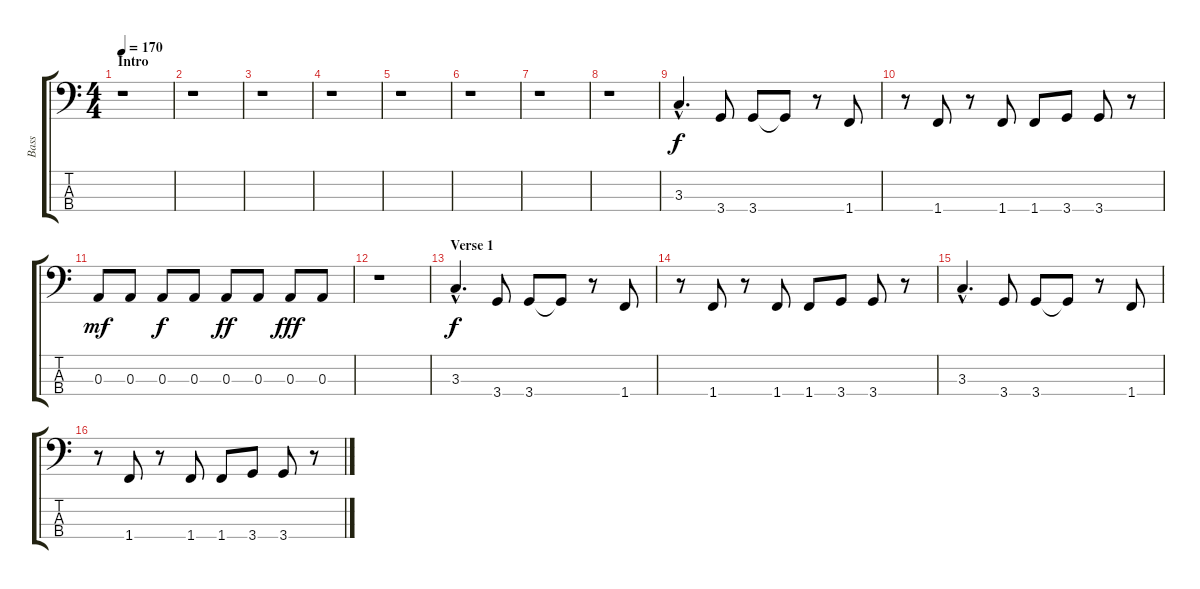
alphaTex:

\track ("Bass" "Bass") {instrument electricbassfinger}
\staff {score tabs}
\tuning (G2 D2 A1 E1) {hide}
\ts (4 4)
\section ("" "Intro")
\tempo 170
\clef f4
\ks c
r.1{dy f instrument electricbassfinger} |
r.1 |
r.1 |
r.1 |
r.1 |
r.1 |
r.1 |
r.1 |
3.3{hac}.4{d} 3.4.8 3.4.8 3.4{t}.8 r.8 1.4.8 |
r.8 1.4.8 r.8 1.4.8 1.4.8 3.4.8 3.4.8 r.8 |
0.3.8{dy mf} 0.3.8 0.3.8{dy f} 0.3.8 0.3.8{dy ff} 0.3.8 0.3.8{dy fff} 0.3.8 |
r.1 |
\section ("" "Verse 1")
3.3{hac}.4{d dy f} 3.4.8 3.4.8 3.4{t}.8 r.8 1.4.8 |
r.8 1.4.8 r.8 1.4.8 1.4.8 3.4.8 3.4.8 r.8 |
3.3{hac}.4{d} 3.4.8 3.4.8 3.4{t}.8 r.8 1.4.8 |
r.8 1.4.8 r.8 1.4.8 1.4.8 3.4.8 3.4.8 r.8
